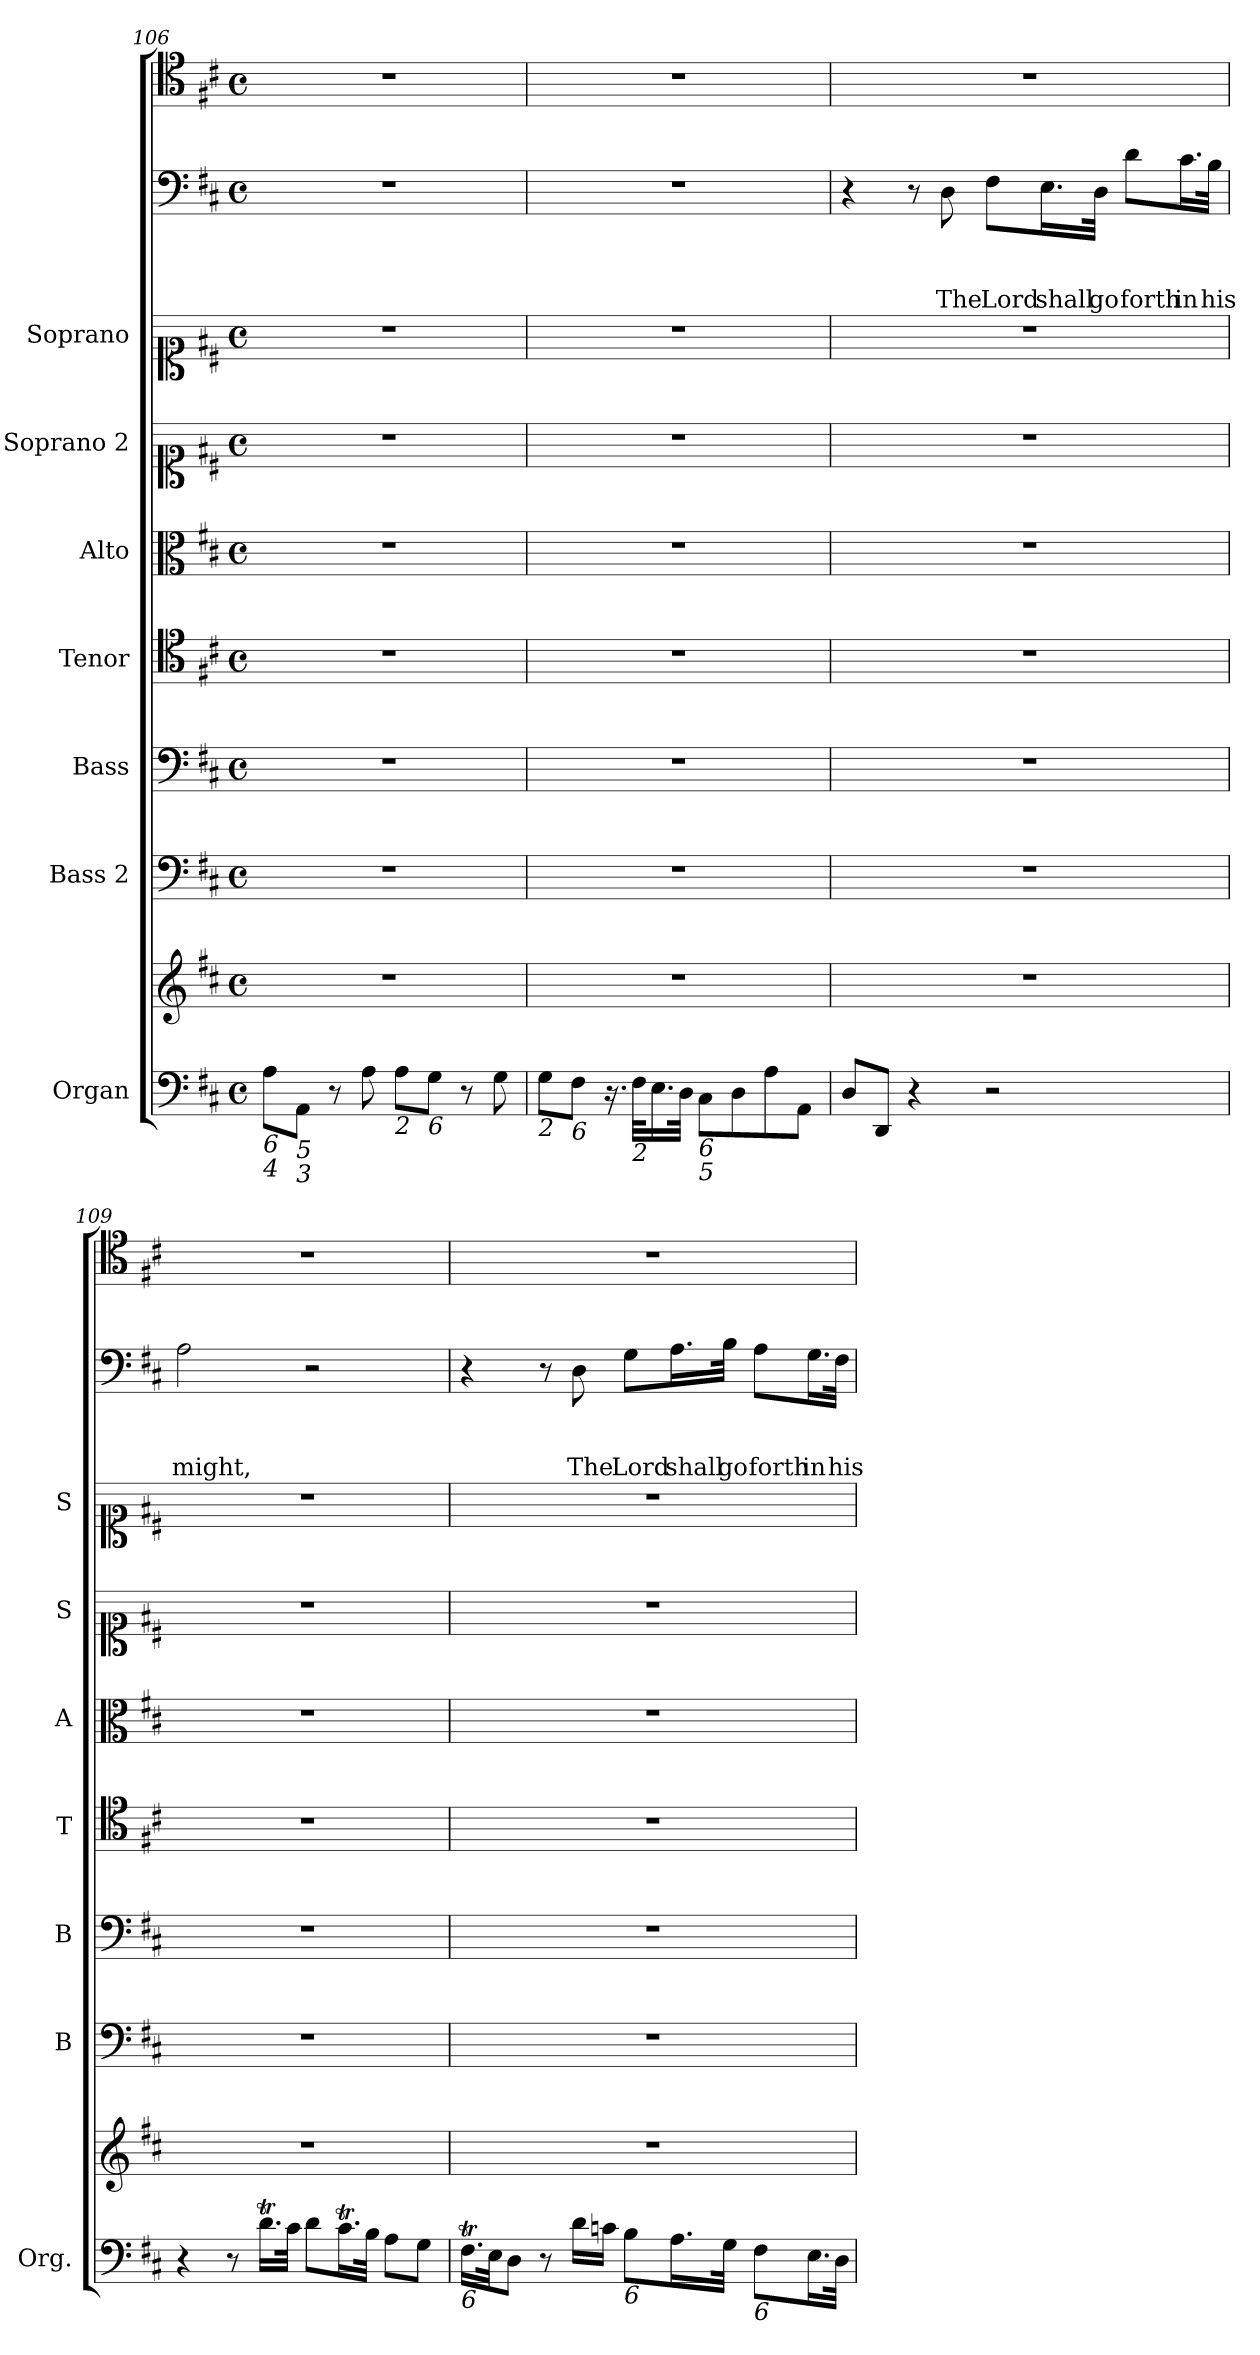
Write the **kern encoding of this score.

**kern	**kern	**kern	**kern	**kern	**kern	**kern	**kern	**kern	**text	**text	**text	**kern
*part9	*part9	*part8	*part7	*part6	*part5	*part4	*part3	*part2	*part2	*part2	*part2	*part1
*staff10	*staff9	*staff8	*staff7	*staff6	*staff5	*staff4	*staff3	*staff2	*staff2	*staff2	*staff2	*staff1
*I"Organ	*	*I"Bass 2	*I"Bass	*I"Tenor	*I"Alto	*I"Soprano 2	*I"Soprano	*	*	*	*	*
*I'Org.	*	*I'B	*I'B	*I'T	*I'A	*I'S	*I'S	*	*	*	*	*
*clefF4	*clefG2	*clefF4	*clefF4	*clefC4	*clefC3	*clefC1	*clefC1	*clefF4	*	*	*	*clefC4
*k[f#c#]	*k[f#c#]	*k[f#c#]	*k[f#c#]	*k[f#c#]	*k[f#c#]	*k[f#c#]	*k[f#c#]	*k[f#c#]	*	*	*	*k[f#c#]
*D:	*D:	*D:	*D:	*D:	*D:	*D:	*D:	*D:	*	*	*	*D:
*M4/4	*M4/4	*M4/4	*M4/4	*M4/4	*M4/4	*M4/4	*M4/4	*M4/4	*	*	*	*M4/4
*met(c)	*met(c)	*met(c)	*met(c)	*met(c)	*met(c)	*met(c)	*met(c)	*met(c)	*	*	*	*met(c)
=106	=106	=106	=106	=106	=106	=106	=106	=106	=106	=106	=106	=106
!LO:TX:b:i:t=6	!	!	!	!	!	!	!	!	!	!	!	!
!LO:TX:b:i:t=4	!	!	!	!	!	!	!	!	!	!	!	!
8A\L	1r	1r	1r	1r	1r	1r	1r	1r	.	.	.	1r
!LO:TX:b:i:t=5	!	!	!	!	!	!	!	!	!	!	!	!
!LO:TX:b:i:t=3	!	!	!	!	!	!	!	!	!	!	!	!
8AA\J	.	.	.	.	.	.	.	.	.	.	.	.
8r	.	.	.	.	.	.	.	.	.	.	.	.
8A\	.	.	.	.	.	.	.	.	.	.	.	.
!LO:TX:b:i:t=2	!	!	!	!	!	!	!	!	!	!	!	!
8A\L	.	.	.	.	.	.	.	.	.	.	.	.
!LO:TX:b:i:t=6	!	!	!	!	!	!	!	!	!	!	!	!
8G\J	.	.	.	.	.	.	.	.	.	.	.	.
8r	.	.	.	.	.	.	.	.	.	.	.	.
8G\	.	.	.	.	.	.	.	.	.	.	.	.
!!LO:LB:g=z
=107	=107	=107	=107	=107	=107	=107	=107	=107	=107	=107	=107	=107
!LO:TX:b:i:t=2	!	!	!	!	!	!	!	!	!	!	!	!
8G\L	1r	1r	1r	1r	1r	1r	1r	1r	.	.	.	1r
!LO:TX:b:i:t=6	!	!	!	!	!	!	!	!	!	!	!	!
8F#\J	.	.	.	.	.	.	.	.	.	.	.	.
16.r	.	.	.	.	.	.	.	.	.	.	.	.
!LO:TX:b:i:t=2	!	!	!	!	!	!	!	!	!	!	!	!
32F#\KLL	.	.	.	.	.	.	.	.	.	.	.	.
16.E\	.	.	.	.	.	.	.	.	.	.	.	.
32D\JJk	.	.	.	.	.	.	.	.	.	.	.	.
!LO:TX:b:i:t=6	!	!	!	!	!	!	!	!	!	!	!	!
!LO:TX:b:i:t=5	!	!	!	!	!	!	!	!	!	!	!	!
8C#\L	.	.	.	.	.	.	.	.	.	.	.	.
8D\	.	.	.	.	.	.	.	.	.	.	.	.
8A\	.	.	.	.	.	.	.	.	.	.	.	.
8AA\J	.	.	.	.	.	.	.	.	.	.	.	.
=108	=108	=108	=108	=108	=108	=108	=108	=108	=108	=108	=108	=108
8D/L	1r	1r	1r	1r	1r	1r	1r	4r	.	.	.	1r
8DD/J	.	.	.	.	.	.	.	.	.	.	.	.
4r	.	.	.	.	.	.	.	8r	.	.	.	.
!	!	!	!	!	!	!	!	!	!	!	!LO:LY:b	!
.	.	.	.	.	.	.	.	8D\	.	.	The	.
!	!	!	!	!	!	!	!	!	!	!	!LO:LY:b	!
2r	.	.	.	.	.	.	.	8F#\L	.	.	Lord	.
!	!	!	!	!	!	!	!	!	!	!	!LO:LY:b	!
.	.	.	.	.	.	.	.	16.E\L	.	.	shall	.
!	!	!	!	!	!	!	!	!	!	!	!LO:LY:b	!
.	.	.	.	.	.	.	.	32D\JJk	.	.	go	.
!	!	!	!	!	!	!	!	!	!	!	!LO:LY:b	!
.	.	.	.	.	.	.	.	8d\L	.	.	forth	.
!	!	!	!	!	!	!	!	!	!	!	!LO:LY:b	!
.	.	.	.	.	.	.	.	16.c#\L	.	.	in	.
!	!	!	!	!	!	!	!	!	!	!	!LO:LY:b	!
.	.	.	.	.	.	.	.	32B\JJk	.	.	his	.
=109	=109	=109	=109	=109	=109	=109	=109	=109	=109	=109	=109	=109
!	!	!	!	!	!	!	!	!	!	!	!LO:LY:b	!
4r	1r	1r	1r	1r	1r	1r	1r	2A\	.	.	might,	1r
8r	.	.	.	.	.	.	.	.	.	.	.	.
16.dT\LL	.	.	.	.	.	.	.	.	.	.	.	.
32c#\JJk	.	.	.	.	.	.	.	.	.	.	.	.
8d\L	.	.	.	.	.	.	.	2r	.	.	.	.
16.c#t\L	.	.	.	.	.	.	.	.	.	.	.	.
32B\JJk	.	.	.	.	.	.	.	.	.	.	.	.
8A\L	.	.	.	.	.	.	.	.	.	.	.	.
8G\J	.	.	.	.	.	.	.	.	.	.	.	.
!!LO:PB:g=z
=110	=110	=110	=110	=110	=110	=110	=110	=110	=110	=110	=110	=110
!LO:TX:b:i:t=6	!	!	!	!	!	!	!	!	!	!	!	!
16.F#t\LL	1r	1r	1r	1r	1r	1r	1r	4r	.	.	.	1r
32E\Jk	.	.	.	.	.	.	.	.	.	.	.	.
8D\J	.	.	.	.	.	.	.	.	.	.	.	.
8r	.	.	.	.	.	.	.	8r	.	.	.	.
!	!	!	!	!	!	!	!	!	!	!	!LO:LY:b	!
16d\LL	.	.	.	.	.	.	.	8D\	.	.	The	.
16cn\JJ	.	.	.	.	.	.	.	.	.	.	.	.
!LO:TX:b:i:t=6	!	!	!	!	!	!	!	!	!	!	!	!
!	!	!	!	!	!	!	!	!	!	!	!LO:LY:b	!
8B\L	.	.	.	.	.	.	.	8G\L	.	.	Lord	.
!	!	!	!	!	!	!	!	!	!	!	!LO:LY:b	!
16.A\L	.	.	.	.	.	.	.	16.A\L	.	.	shall	.
!	!	!	!	!	!	!	!	!	!	!	!LO:LY:b	!
32G\JJk	.	.	.	.	.	.	.	32B\JJk	.	.	go	.
!LO:TX:b:i:t=6	!	!	!	!	!	!	!	!	!	!	!	!
!	!	!	!	!	!	!	!	!	!	!	!LO:LY:b	!
8F#\L	.	.	.	.	.	.	.	8A\L	.	.	forth	.
!	!	!	!	!	!	!	!	!	!	!	!LO:LY:b	!
16.E\L	.	.	.	.	.	.	.	16.G\L	.	.	in	.
!	!	!	!	!	!	!	!	!	!	!	!LO:LY:b	!
32D\JJk	.	.	.	.	.	.	.	32F#\JJk	.	.	his	.
=	=	=	=	=	=	=	=	=	=	=	=	=
*-	*-	*-	*-	*-	*-	*-	*-	*-	*-	*-	*-	*-
